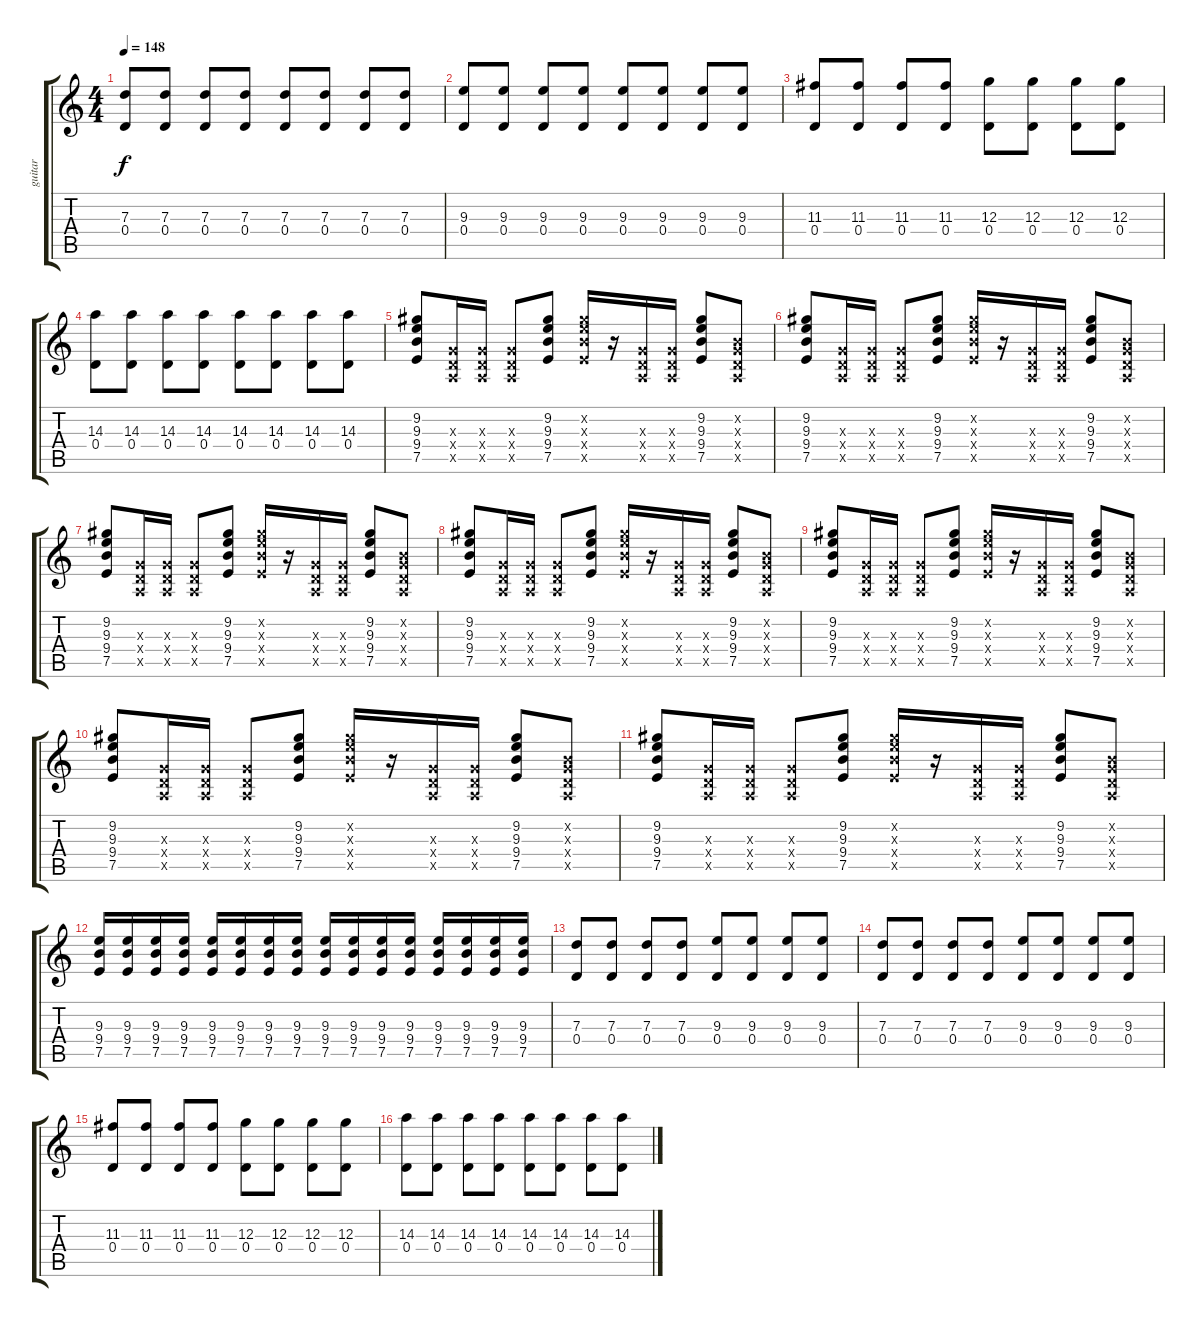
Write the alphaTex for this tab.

\track ("guitar" "guitar") {instrument electricguitarclean}
\staff {score tabs}
\tuning (E4 B3 G3 D3 A2 E2) {hide}
\ts (4 4)
\tempo 148
\clef g2
\ks c
(7.3 0.4).8{dy f instrument distortionguitar} (7.3 0.4).8 (7.3 0.4).8 (7.3 0.4).8 (7.3 0.4).8 (7.3 0.4).8 (7.3 0.4).8 (7.3 0.4).8 |
(9.3 0.4).8 (9.3 0.4).8 (9.3 0.4).8 (9.3 0.4).8 (9.3 0.4).8 (9.3 0.4).8 (9.3 0.4).8 (9.3 0.4).8 |
(11.3 0.4).8 (11.3 0.4).8 (11.3 0.4).8 (11.3 0.4).8 (12.3 0.4).8 (12.3 0.4).8 (12.3 0.4).8 (12.3 0.4).8 |
(14.3 0.4).8 (14.3 0.4).8 (14.3 0.4).8 (14.3 0.4).8 (14.3 0.4).8 (14.3 0.4).8 (14.3 0.4).8 (14.3 0.4).8 |
(9.2 9.3 9.4 7.5).8 (0.3{x} 0.4{x} 0.5{x}).16 (0.3{x} 0.4{x} 0.5{x}).16 (0.3{x} 0.4{x} 0.5{x}).8 (9.2 9.3 9.4 7.5).8 (9.2{x} 9.3{x} 9.4{x} 7.5{x}).16 r.16 (0.3{x} 0.4{x} 0.5{x}).16 (0.3{x} 0.4{x} 0.5{x}).16 (9.2 9.3 9.4 7.5).8 (0.2{x} 0.3{x} 0.4{x} 0.5{x}).8 |
(9.2 9.3 9.4 7.5).8 (0.3{x} 0.4{x} 0.5{x}).16 (0.3{x} 0.4{x} 0.5{x}).16 (0.3{x} 0.4{x} 0.5{x}).8 (9.2 9.3 9.4 7.5).8 (9.2{x} 9.3{x} 9.4{x} 7.5{x}).16 r.16 (0.3{x} 0.4{x} 0.5{x}).16 (0.3{x} 0.4{x} 0.5{x}).16 (9.2 9.3 9.4 7.5).8 (0.2{x} 0.3{x} 0.4{x} 0.5{x}).8 |
(9.2 9.3 9.4 7.5).8 (0.3{x} 0.4{x} 0.5{x}).16 (0.3{x} 0.4{x} 0.5{x}).16 (0.3{x} 0.4{x} 0.5{x}).8 (9.2 9.3 9.4 7.5).8 (9.2{x} 9.3{x} 9.4{x} 7.5{x}).16 r.16 (0.3{x} 0.4{x} 0.5{x}).16 (0.3{x} 0.4{x} 0.5{x}).16 (9.2 9.3 9.4 7.5).8 (0.2{x} 0.3{x} 0.4{x} 0.5{x}).8 |
(9.2 9.3 9.4 7.5).8 (0.3{x} 0.4{x} 0.5{x}).16 (0.3{x} 0.4{x} 0.5{x}).16 (0.3{x} 0.4{x} 0.5{x}).8 (9.2 9.3 9.4 7.5).8 (9.2{x} 9.3{x} 9.4{x} 7.5{x}).16 r.16 (0.3{x} 0.4{x} 0.5{x}).16 (0.3{x} 0.4{x} 0.5{x}).16 (9.2 9.3 9.4 7.5).8 (0.2{x} 0.3{x} 0.4{x} 0.5{x}).8 |
(9.2 9.3 9.4 7.5).8 (0.3{x} 0.4{x} 0.5{x}).16 (0.3{x} 0.4{x} 0.5{x}).16 (0.3{x} 0.4{x} 0.5{x}).8 (9.2 9.3 9.4 7.5).8 (9.2{x} 9.3{x} 9.4{x} 7.5{x}).16 r.16 (0.3{x} 0.4{x} 0.5{x}).16 (0.3{x} 0.4{x} 0.5{x}).16 (9.2 9.3 9.4 7.5).8 (0.2{x} 0.3{x} 0.4{x} 0.5{x}).8 |
(9.2 9.3 9.4 7.5).8 (0.3{x} 0.4{x} 0.5{x}).16 (0.3{x} 0.4{x} 0.5{x}).16 (0.3{x} 0.4{x} 0.5{x}).8 (9.2 9.3 9.4 7.5).8 (9.2{x} 9.3{x} 9.4{x} 7.5{x}).16 r.16 (0.3{x} 0.4{x} 0.5{x}).16 (0.3{x} 0.4{x} 0.5{x}).16 (9.2 9.3 9.4 7.5).8 (0.2{x} 0.3{x} 0.4{x} 0.5{x}).8 |
(9.2 9.3 9.4 7.5).8 (0.3{x} 0.4{x} 0.5{x}).16 (0.3{x} 0.4{x} 0.5{x}).16 (0.3{x} 0.4{x} 0.5{x}).8 (9.2 9.3 9.4 7.5).8 (9.2{x} 9.3{x} 9.4{x} 7.5{x}).16 r.16 (0.3{x} 0.4{x} 0.5{x}).16 (0.3{x} 0.4{x} 0.5{x}).16 (9.2 9.3 9.4 7.5).8 (0.2{x} 0.3{x} 0.4{x} 0.5{x}).8 |
(9.3 9.4 7.5).16 (9.3 9.4 7.5).16 (9.3 9.4 7.5).16 (9.3 9.4 7.5).16 (9.3 9.4 7.5).16 (9.3 9.4 7.5).16 (9.3 9.4 7.5).16 (9.3 9.4 7.5).16 (9.3 9.4 7.5).16 (9.3 9.4 7.5).16 (9.3 9.4 7.5).16 (9.3 9.4 7.5).16 (9.3 9.4 7.5).16 (9.3 9.4 7.5).16 (9.3 9.4 7.5).16 (9.3 9.4 7.5).16 |
(7.3 0.4).8{instrument distortionguitar} (7.3 0.4).8 (7.3 0.4).8 (7.3 0.4).8 (9.3 0.4).8 (9.3 0.4).8 (9.3 0.4).8 (9.3 0.4).8 |
(7.3 0.4).8 (7.3 0.4).8 (7.3 0.4).8 (7.3 0.4).8 (9.3 0.4).8 (9.3 0.4).8 (9.3 0.4).8 (9.3 0.4).8 |
(11.3 0.4).8 (11.3 0.4).8 (11.3 0.4).8 (11.3 0.4).8 (12.3 0.4).8 (12.3 0.4).8 (12.3 0.4).8 (12.3 0.4).8 |
(14.3 0.4).8 (14.3 0.4).8 (14.3 0.4).8 (14.3 0.4).8 (14.3 0.4).8 (14.3 0.4).8 (14.3 0.4).8 (14.3 0.4).8
